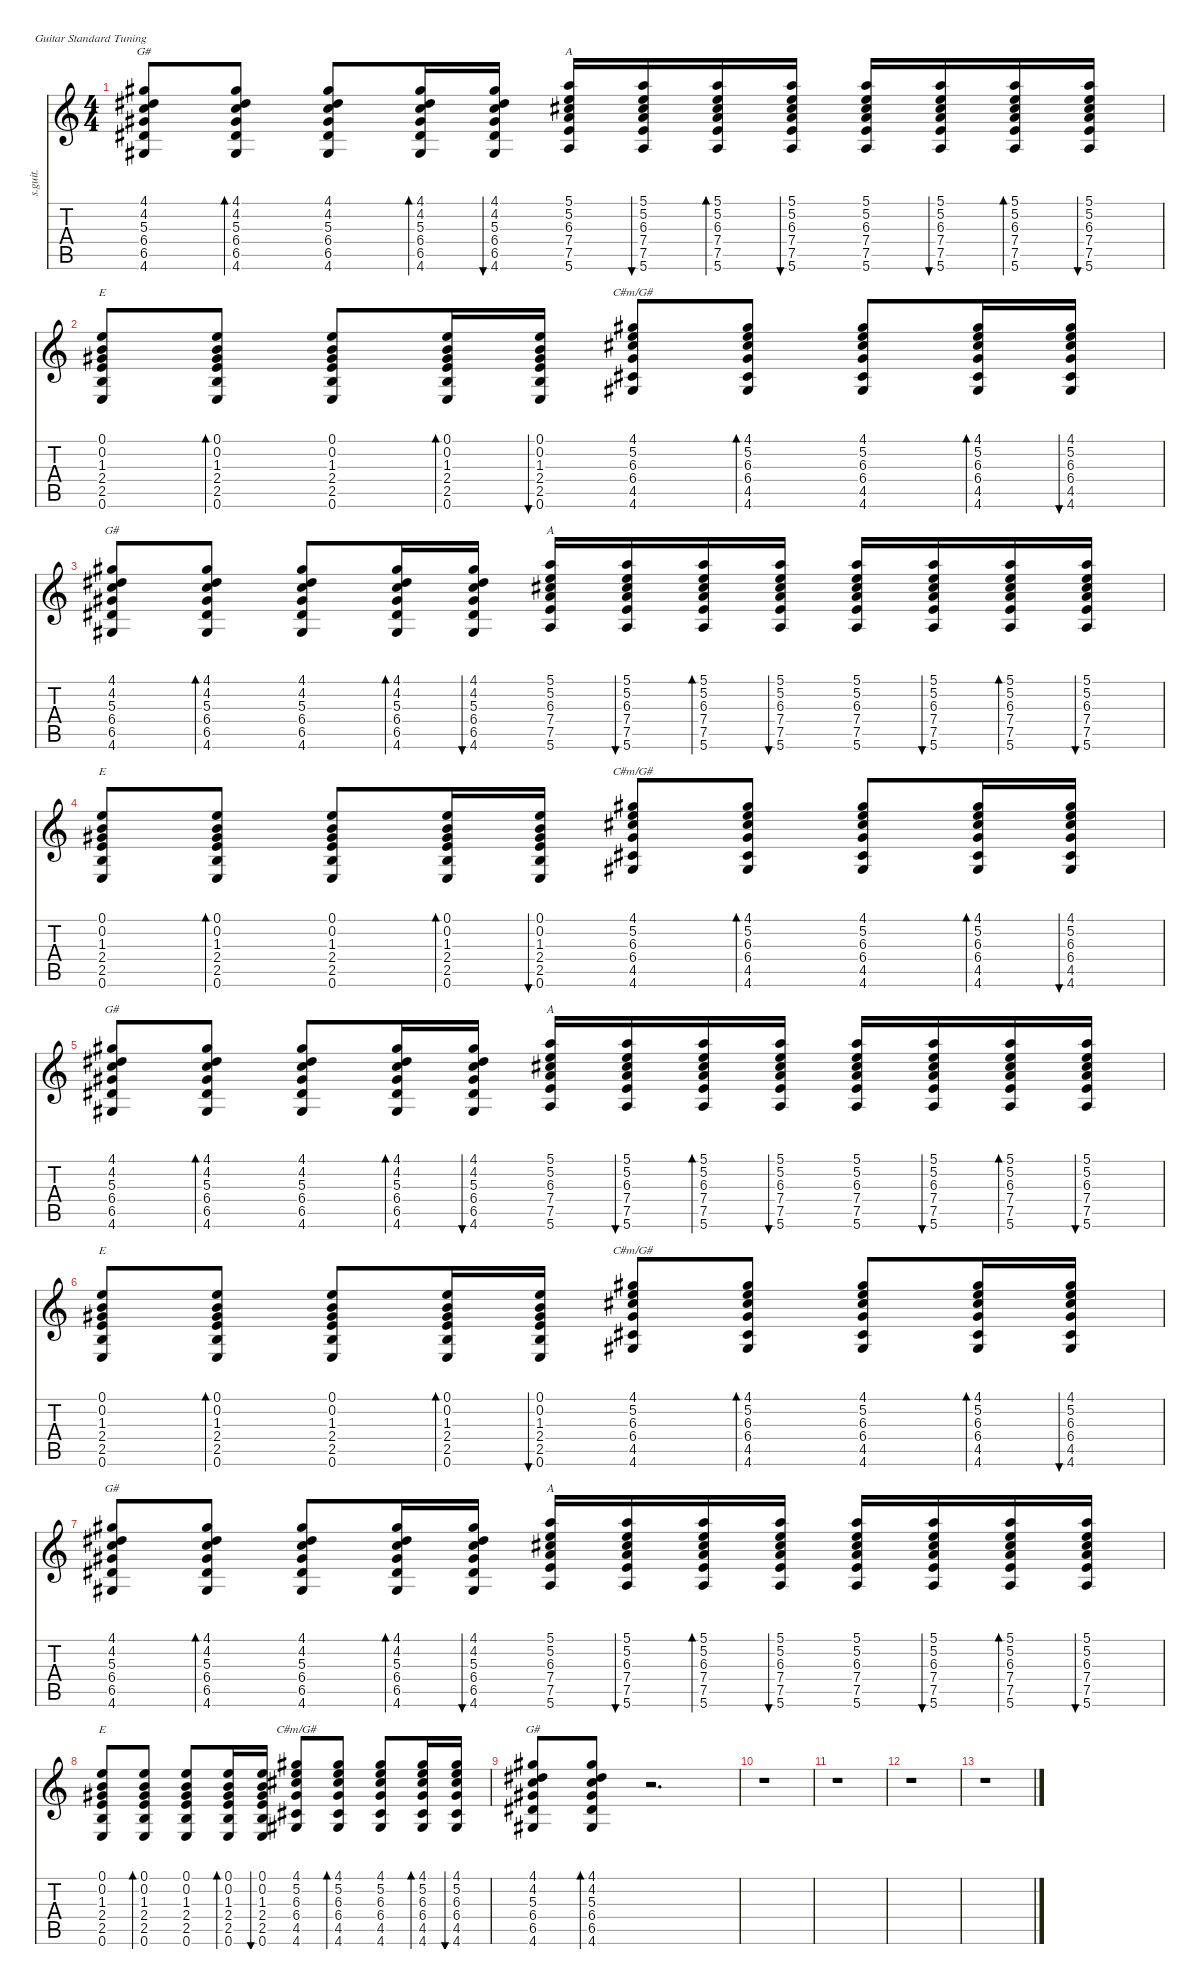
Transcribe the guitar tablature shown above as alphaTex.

\defaultSystemsLayout 4
\hideDynamics
\bracketExtendMode nobrackets
\track ("Black Francis (Rhythm)" "s.guit.") {instrument acousticguitarsteel}
\staff {score tabs}
\tuning (E4 B3 G3 D3 A2 E2)
\chord ("E" 3 1 2 2 0 x) {showdiagram false}
\chord ("C#m/G#" 3 1 2 2 0 x) {showdiagram false}
\chord ("G#" 3 1 2 2 0 x) {showdiagram false}
\chord ("A" 3 1 2 2 0 x) {showdiagram false}
\ts (4 4)
\tempo (81 hide)
\clef g2
\ks c
(4.1{acc #} 4.2{acc #} 5.3 6.4{acc #} 6.5{acc #} 4.6{acc #}).8{ch "G#" lyrics (0 "") lyrics (1 "") lyrics (2 "") lyrics (3 "") lyrics (4 "") dy mp} (4.1{acc #} 4.2{acc #} 5.3 6.4{acc #} 6.5{acc #} 4.6{acc #}).8{bd 30 lyrics (0 "") lyrics (1 "") lyrics (2 "") lyrics (3 "") lyrics (4 "")} (4.1{acc #} 4.2{acc #} 5.3 6.4{acc #} 6.5{acc #} 4.6{acc #}).8{lyrics (0 "") lyrics (1 "") lyrics (2 "") lyrics (3 "") lyrics (4 "")} (4.1{acc #} 4.2{acc #} 5.3 6.4{acc #} 6.5{acc #} 4.6{acc #}).16{bd 30 lyrics (0 "") lyrics (1 "") lyrics (2 "") lyrics (3 "") lyrics (4 "")} (4.1{acc #} 4.2{acc #} 5.3 6.4{acc #} 6.5{acc #} 4.6{acc #}).16{bu 30 lyrics (0 "") lyrics (1 "") lyrics (2 "") lyrics (3 "") lyrics (4 "")} (5.1 5.2 6.3{acc #} 7.4 7.5 5.6).16{ch "A" lyrics (0 "") lyrics (1 "") lyrics (2 "") lyrics (3 "") lyrics (4 "")} (5.1 5.2 6.3{acc #} 7.4 7.5 5.6).16{bu 30 lyrics (0 "") lyrics (1 "") lyrics (2 "") lyrics (3 "") lyrics (4 "")} (5.1 5.2 6.3{acc #} 7.4 7.5 5.6).16{bd 30 lyrics (0 "") lyrics (1 "") lyrics (2 "") lyrics (3 "") lyrics (4 "")} (5.1 5.2 6.3{acc #} 7.4 7.5 5.6).16{bu 30 lyrics (0 "") lyrics (1 "") lyrics (2 "") lyrics (3 "") lyrics (4 "")} (5.1 5.2 6.3{acc #} 7.4 7.5 5.6).16{lyrics (0 "") lyrics (1 "") lyrics (2 "") lyrics (3 "") lyrics (4 "")} (5.1 5.2 6.3{acc #} 7.4 7.5 5.6).16{bu 30 lyrics (0 "") lyrics (1 "") lyrics (2 "") lyrics (3 "") lyrics (4 "")} (5.1 5.2 6.3{acc #} 7.4 7.5 5.6).16{bd 30 lyrics (0 "") lyrics (1 "") lyrics (2 "") lyrics (3 "") lyrics (4 "")} (5.1 5.2 6.3{acc #} 7.4 7.5 5.6).16{bu 30 lyrics (0 "") lyrics (1 "") lyrics (2 "") lyrics (3 "") lyrics (4 "")} |
(0.1 0.2 1.3{acc #} 2.4 2.5 0.6).8{ch "E" lyrics (0 "") lyrics (1 "") lyrics (2 "") lyrics (3 "") lyrics (4 "")} (0.1 0.2 1.3{acc #} 2.4 2.5 0.6).8{bd 30 lyrics (0 "") lyrics (1 "") lyrics (2 "") lyrics (3 "") lyrics (4 "")} (0.1 0.2 1.3{acc #} 2.4 2.5 0.6).8{lyrics (0 "") lyrics (1 "") lyrics (2 "") lyrics (3 "") lyrics (4 "")} (0.1 0.2 1.3{acc #} 2.4 2.5 0.6).16{bd 30 lyrics (0 "") lyrics (1 "") lyrics (2 "") lyrics (3 "") lyrics (4 "")} (0.1 0.2 1.3{acc #} 2.4 2.5 0.6).16{bu 30 lyrics (0 "") lyrics (1 "") lyrics (2 "") lyrics (3 "") lyrics (4 "")} (4.1{acc #} 5.2 6.3{acc #} 6.4{acc #} 4.5{acc #} 4.6{acc #}).8{ch "C#m/G#" lyrics (0 "") lyrics (1 "") lyrics (2 "") lyrics (3 "") lyrics (4 "")} (4.1{acc #} 5.2 6.3{acc #} 6.4{acc #} 4.5{acc #} 4.6{acc #}).8{bd 30 lyrics (0 "") lyrics (1 "") lyrics (2 "") lyrics (3 "") lyrics (4 "")} (4.1{acc #} 5.2 6.3{acc #} 6.4{acc #} 4.5{acc #} 4.6{acc #}).8{lyrics (0 "") lyrics (1 "") lyrics (2 "") lyrics (3 "") lyrics (4 "")} (4.1{acc #} 5.2 6.3{acc #} 6.4{acc #} 4.5{acc #} 4.6{acc #}).16{bd 30 lyrics (0 "") lyrics (1 "") lyrics (2 "") lyrics (3 "") lyrics (4 "")} (4.1{acc #} 5.2 6.3{acc #} 6.4{acc #} 4.5{acc #} 4.6{acc #}).16{bu 30 lyrics (0 "") lyrics (1 "") lyrics (2 "") lyrics (3 "") lyrics (4 "")} |
(4.1{acc #} 4.2{acc #} 5.3 6.4{acc #} 6.5{acc #} 4.6{acc #}).8{ch "G#" lyrics (0 "") lyrics (1 "") lyrics (2 "") lyrics (3 "") lyrics (4 "")} (4.1{acc #} 4.2{acc #} 5.3 6.4{acc #} 6.5{acc #} 4.6{acc #}).8{bd 30 lyrics (0 "") lyrics (1 "") lyrics (2 "") lyrics (3 "") lyrics (4 "")} (4.1{acc #} 4.2{acc #} 5.3 6.4{acc #} 6.5{acc #} 4.6{acc #}).8{lyrics (0 "") lyrics (1 "") lyrics (2 "") lyrics (3 "") lyrics (4 "")} (4.1{acc #} 4.2{acc #} 5.3 6.4{acc #} 6.5{acc #} 4.6{acc #}).16{bd 30 lyrics (0 "") lyrics (1 "") lyrics (2 "") lyrics (3 "") lyrics (4 "")} (4.1{acc #} 4.2{acc #} 5.3 6.4{acc #} 6.5{acc #} 4.6{acc #}).16{bu 30 lyrics (0 "") lyrics (1 "") lyrics (2 "") lyrics (3 "") lyrics (4 "")} (5.1 5.2 6.3{acc #} 7.4 7.5 5.6).16{ch "A" lyrics (0 "") lyrics (1 "") lyrics (2 "") lyrics (3 "") lyrics (4 "")} (5.1 5.2 6.3{acc #} 7.4 7.5 5.6).16{bu 30 lyrics (0 "") lyrics (1 "") lyrics (2 "") lyrics (3 "") lyrics (4 "")} (5.1 5.2 6.3{acc #} 7.4 7.5 5.6).16{bd 30 lyrics (0 "") lyrics (1 "") lyrics (2 "") lyrics (3 "") lyrics (4 "")} (5.1 5.2 6.3{acc #} 7.4 7.5 5.6).16{bu 30 lyrics (0 "") lyrics (1 "") lyrics (2 "") lyrics (3 "") lyrics (4 "")} (5.1 5.2 6.3{acc #} 7.4 7.5 5.6).16{lyrics (0 "") lyrics (1 "") lyrics (2 "") lyrics (3 "") lyrics (4 "")} (5.1 5.2 6.3{acc #} 7.4 7.5 5.6).16{bu 30 lyrics (0 "") lyrics (1 "") lyrics (2 "") lyrics (3 "") lyrics (4 "")} (5.1 5.2 6.3{acc #} 7.4 7.5 5.6).16{bd 30 lyrics (0 "") lyrics (1 "") lyrics (2 "") lyrics (3 "") lyrics (4 "")} (5.1 5.2 6.3{acc #} 7.4 7.5 5.6).16{bu 30 lyrics (0 "") lyrics (1 "") lyrics (2 "") lyrics (3 "") lyrics (4 "")} |
(0.1 0.2 1.3{acc #} 2.4 2.5 0.6).8{ch "E" lyrics (0 "") lyrics (1 "") lyrics (2 "") lyrics (3 "") lyrics (4 "")} (0.1 0.2 1.3{acc #} 2.4 2.5 0.6).8{bd 30 lyrics (0 "") lyrics (1 "") lyrics (2 "") lyrics (3 "") lyrics (4 "")} (0.1 0.2 1.3{acc #} 2.4 2.5 0.6).8{lyrics (0 "") lyrics (1 "") lyrics (2 "") lyrics (3 "") lyrics (4 "")} (0.1 0.2 1.3{acc #} 2.4 2.5 0.6).16{bd 30 lyrics (0 "") lyrics (1 "") lyrics (2 "") lyrics (3 "") lyrics (4 "")} (0.1 0.2 1.3{acc #} 2.4 2.5 0.6).16{bu 30 lyrics (0 "") lyrics (1 "") lyrics (2 "") lyrics (3 "") lyrics (4 "")} (4.1{acc #} 5.2 6.3{acc #} 6.4{acc #} 4.5{acc #} 4.6{acc #}).8{ch "C#m/G#" lyrics (0 "") lyrics (1 "") lyrics (2 "") lyrics (3 "") lyrics (4 "")} (4.1{acc #} 5.2 6.3{acc #} 6.4{acc #} 4.5{acc #} 4.6{acc #}).8{bd 30 lyrics (0 "") lyrics (1 "") lyrics (2 "") lyrics (3 "") lyrics (4 "")} (4.1{acc #} 5.2 6.3{acc #} 6.4{acc #} 4.5{acc #} 4.6{acc #}).8{lyrics (0 "") lyrics (1 "") lyrics (2 "") lyrics (3 "") lyrics (4 "")} (4.1{acc #} 5.2 6.3{acc #} 6.4{acc #} 4.5{acc #} 4.6{acc #}).16{bd 30 lyrics (0 "") lyrics (1 "") lyrics (2 "") lyrics (3 "") lyrics (4 "")} (4.1{acc #} 5.2 6.3{acc #} 6.4{acc #} 4.5{acc #} 4.6{acc #}).16{bu 30 lyrics (0 "") lyrics (1 "") lyrics (2 "") lyrics (3 "") lyrics (4 "")} |
(4.1{acc #} 4.2{acc #} 5.3 6.4{acc #} 6.5{acc #} 4.6{acc #}).8{ch "G#" lyrics (0 "") lyrics (1 "") lyrics (2 "") lyrics (3 "") lyrics (4 "")} (4.1{acc #} 4.2{acc #} 5.3 6.4{acc #} 6.5{acc #} 4.6{acc #}).8{bd 30 lyrics (0 "") lyrics (1 "") lyrics (2 "") lyrics (3 "") lyrics (4 "")} (4.1{acc #} 4.2{acc #} 5.3 6.4{acc #} 6.5{acc #} 4.6{acc #}).8{lyrics (0 "") lyrics (1 "") lyrics (2 "") lyrics (3 "") lyrics (4 "")} (4.1{acc #} 4.2{acc #} 5.3 6.4{acc #} 6.5{acc #} 4.6{acc #}).16{bd 30 lyrics (0 "") lyrics (1 "") lyrics (2 "") lyrics (3 "") lyrics (4 "")} (4.1{acc #} 4.2{acc #} 5.3 6.4{acc #} 6.5{acc #} 4.6{acc #}).16{bu 30 lyrics (0 "") lyrics (1 "") lyrics (2 "") lyrics (3 "") lyrics (4 "")} (5.1 5.2 6.3{acc #} 7.4 7.5 5.6).16{ch "A" lyrics (0 "") lyrics (1 "") lyrics (2 "") lyrics (3 "") lyrics (4 "")} (5.1 5.2 6.3{acc #} 7.4 7.5 5.6).16{bu 30 lyrics (0 "") lyrics (1 "") lyrics (2 "") lyrics (3 "") lyrics (4 "")} (5.1 5.2 6.3{acc #} 7.4 7.5 5.6).16{bd 30 lyrics (0 "") lyrics (1 "") lyrics (2 "") lyrics (3 "") lyrics (4 "")} (5.1 5.2 6.3{acc #} 7.4 7.5 5.6).16{bu 30 lyrics (0 "") lyrics (1 "") lyrics (2 "") lyrics (3 "") lyrics (4 "")} (5.1 5.2 6.3{acc #} 7.4 7.5 5.6).16{lyrics (0 "") lyrics (1 "") lyrics (2 "") lyrics (3 "") lyrics (4 "")} (5.1 5.2 6.3{acc #} 7.4 7.5 5.6).16{bu 30 lyrics (0 "") lyrics (1 "") lyrics (2 "") lyrics (3 "") lyrics (4 "")} (5.1 5.2 6.3{acc #} 7.4 7.5 5.6).16{bd 30 lyrics (0 "") lyrics (1 "") lyrics (2 "") lyrics (3 "") lyrics (4 "")} (5.1 5.2 6.3{acc #} 7.4 7.5 5.6).16{bu 30 lyrics (0 "") lyrics (1 "") lyrics (2 "") lyrics (3 "") lyrics (4 "")} |
(0.1 0.2 1.3{acc #} 2.4 2.5 0.6).8{ch "E" lyrics (0 "") lyrics (1 "") lyrics (2 "") lyrics (3 "") lyrics (4 "")} (0.1 0.2 1.3{acc #} 2.4 2.5 0.6).8{bd 30 lyrics (0 "") lyrics (1 "") lyrics (2 "") lyrics (3 "") lyrics (4 "")} (0.1 0.2 1.3{acc #} 2.4 2.5 0.6).8{lyrics (0 "") lyrics (1 "") lyrics (2 "") lyrics (3 "") lyrics (4 "")} (0.1 0.2 1.3{acc #} 2.4 2.5 0.6).16{bd 30 lyrics (0 "") lyrics (1 "") lyrics (2 "") lyrics (3 "") lyrics (4 "")} (0.1 0.2 1.3{acc #} 2.4 2.5 0.6).16{bu 30 lyrics (0 "") lyrics (1 "") lyrics (2 "") lyrics (3 "") lyrics (4 "")} (4.1{acc #} 5.2 6.3{acc #} 6.4{acc #} 4.5{acc #} 4.6{acc #}).8{ch "C#m/G#" lyrics (0 "") lyrics (1 "") lyrics (2 "") lyrics (3 "") lyrics (4 "")} (4.1{acc #} 5.2 6.3{acc #} 6.4{acc #} 4.5{acc #} 4.6{acc #}).8{bd 30 lyrics (0 "") lyrics (1 "") lyrics (2 "") lyrics (3 "") lyrics (4 "")} (4.1{acc #} 5.2 6.3{acc #} 6.4{acc #} 4.5{acc #} 4.6{acc #}).8{lyrics (0 "") lyrics (1 "") lyrics (2 "") lyrics (3 "") lyrics (4 "")} (4.1{acc #} 5.2 6.3{acc #} 6.4{acc #} 4.5{acc #} 4.6{acc #}).16{bd 30 lyrics (0 "") lyrics (1 "") lyrics (2 "") lyrics (3 "") lyrics (4 "")} (4.1{acc #} 5.2 6.3{acc #} 6.4{acc #} 4.5{acc #} 4.6{acc #}).16{bu 30 lyrics (0 "") lyrics (1 "") lyrics (2 "") lyrics (3 "") lyrics (4 "")} |
(4.1{acc #} 4.2{acc #} 5.3 6.4{acc #} 6.5{acc #} 4.6{acc #}).8{ch "G#" lyrics (0 "") lyrics (1 "") lyrics (2 "") lyrics (3 "") lyrics (4 "")} (4.1{acc #} 4.2{acc #} 5.3 6.4{acc #} 6.5{acc #} 4.6{acc #}).8{bd 30 lyrics (0 "") lyrics (1 "") lyrics (2 "") lyrics (3 "") lyrics (4 "")} (4.1{acc #} 4.2{acc #} 5.3 6.4{acc #} 6.5{acc #} 4.6{acc #}).8{lyrics (0 "") lyrics (1 "") lyrics (2 "") lyrics (3 "") lyrics (4 "")} (4.1{acc #} 4.2{acc #} 5.3 6.4{acc #} 6.5{acc #} 4.6{acc #}).16{bd 30 lyrics (0 "") lyrics (1 "") lyrics (2 "") lyrics (3 "") lyrics (4 "")} (4.1{acc #} 4.2{acc #} 5.3 6.4{acc #} 6.5{acc #} 4.6{acc #}).16{bu 30 lyrics (0 "") lyrics (1 "") lyrics (2 "") lyrics (3 "") lyrics (4 "")} (5.1 5.2 6.3{acc #} 7.4 7.5 5.6).16{ch "A" lyrics (0 "") lyrics (1 "") lyrics (2 "") lyrics (3 "") lyrics (4 "")} (5.1 5.2 6.3{acc #} 7.4 7.5 5.6).16{bu 30 lyrics (0 "") lyrics (1 "") lyrics (2 "") lyrics (3 "") lyrics (4 "")} (5.1 5.2 6.3{acc #} 7.4 7.5 5.6).16{bd 30 lyrics (0 "") lyrics (1 "") lyrics (2 "") lyrics (3 "") lyrics (4 "")} (5.1 5.2 6.3{acc #} 7.4 7.5 5.6).16{bu 30 lyrics (0 "") lyrics (1 "") lyrics (2 "") lyrics (3 "") lyrics (4 "")} (5.1 5.2 6.3{acc #} 7.4 7.5 5.6).16{lyrics (0 "") lyrics (1 "") lyrics (2 "") lyrics (3 "") lyrics (4 "")} (5.1 5.2 6.3{acc #} 7.4 7.5 5.6).16{bu 30 lyrics (0 "") lyrics (1 "") lyrics (2 "") lyrics (3 "") lyrics (4 "")} (5.1 5.2 6.3{acc #} 7.4 7.5 5.6).16{bd 30 lyrics (0 "") lyrics (1 "") lyrics (2 "") lyrics (3 "") lyrics (4 "")} (5.1 5.2 6.3{acc #} 7.4 7.5 5.6).16{bu 30 lyrics (0 "") lyrics (1 "") lyrics (2 "") lyrics (3 "") lyrics (4 "")} |
(0.1 0.2 1.3{acc #} 2.4 2.5 0.6).8{ch "E" lyrics (0 "") lyrics (1 "") lyrics (2 "") lyrics (3 "") lyrics (4 "")} (0.1 0.2 1.3{acc #} 2.4 2.5 0.6).8{bd 30 lyrics (0 "") lyrics (1 "") lyrics (2 "") lyrics (3 "") lyrics (4 "")} (0.1 0.2 1.3{acc #} 2.4 2.5 0.6).8{lyrics (0 "") lyrics (1 "") lyrics (2 "") lyrics (3 "") lyrics (4 "")} (0.1 0.2 1.3{acc #} 2.4 2.5 0.6).16{bd 30 lyrics (0 "") lyrics (1 "") lyrics (2 "") lyrics (3 "") lyrics (4 "")} (0.1 0.2 1.3{acc #} 2.4 2.5 0.6).16{bu 30 lyrics (0 "") lyrics (1 "") lyrics (2 "") lyrics (3 "") lyrics (4 "")} (4.1{acc #} 5.2 6.3{acc #} 6.4{acc #} 4.5{acc #} 4.6{acc #}).8{ch "C#m/G#" lyrics (0 "") lyrics (1 "") lyrics (2 "") lyrics (3 "") lyrics (4 "")} (4.1{acc #} 5.2 6.3{acc #} 6.4{acc #} 4.5{acc #} 4.6{acc #}).8{bd 30 lyrics (0 "") lyrics (1 "") lyrics (2 "") lyrics (3 "") lyrics (4 "")} (4.1{acc #} 5.2 6.3{acc #} 6.4{acc #} 4.5{acc #} 4.6{acc #}).8{lyrics (0 "") lyrics (1 "") lyrics (2 "") lyrics (3 "") lyrics (4 "")} (4.1{acc #} 5.2 6.3{acc #} 6.4{acc #} 4.5{acc #} 4.6{acc #}).16{bd 30 lyrics (0 "") lyrics (1 "") lyrics (2 "") lyrics (3 "") lyrics (4 "")} (4.1{acc #} 5.2 6.3{acc #} 6.4{acc #} 4.5{acc #} 4.6{acc #}).16{bu 30 lyrics (0 "") lyrics (1 "") lyrics (2 "") lyrics (3 "") lyrics (4 "")} |
(4.1{acc #} 4.2{acc #} 5.3 6.4{acc #} 6.5{acc #} 4.6{acc #}).8{ch "G#" lyrics (0 "") lyrics (1 "") lyrics (2 "") lyrics (3 "") lyrics (4 "")} (4.1{acc #} 4.2{acc #} 5.3 6.4{acc #} 6.5{acc #} 4.6{acc #}).8{bd 30 lyrics (0 "") lyrics (1 "") lyrics (2 "") lyrics (3 "") lyrics (4 "")} r.2{d} |
r.1 |
r.1 |
r.1 |
r.1
